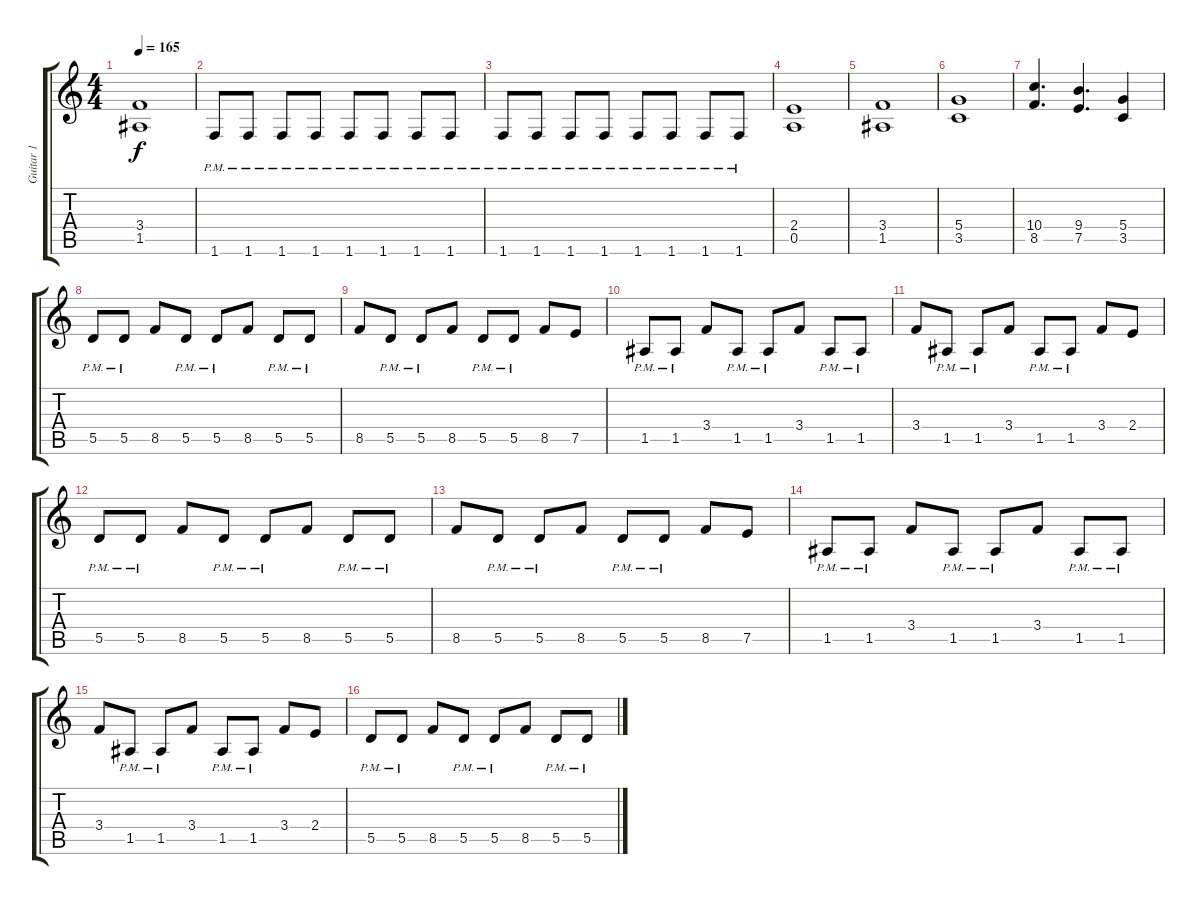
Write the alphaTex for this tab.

\track ("Guitar 1" "Guitar 1") {instrument distortionguitar}
\staff {score tabs}
\tuning (E4 B3 G3 D3 A2 E2) {hide}
\ts (4 4)
\tempo 165
\clef g2
\ks c
(3.4{t} 1.5{t}).1{dy f} |
1.6{pm}.8 1.6{pm}.8 1.6{pm}.8 1.6{pm}.8 1.6{pm}.8 1.6{pm}.8 1.6{pm}.8 1.6{pm}.8 |
1.6{pm}.8 1.6{pm}.8 1.6{pm}.8 1.6{pm}.8 1.6{pm}.8 1.6{pm}.8 1.6{pm}.8 1.6{pm}.8 |
(2.4 0.5).1 |
(3.4 1.5).1 |
(5.4 3.5).1 |
(10.4 8.5).4{d} (9.4 7.5).4{d} (5.4 3.5).4 |
5.5{pm}.8 5.5{pm}.8 8.5.8 5.5{pm}.8 5.5{pm}.8 8.5.8 5.5{pm}.8 5.5{pm}.8 |
8.5.8 5.5{pm}.8 5.5{pm}.8 8.5.8 5.5{pm}.8 5.5{pm}.8 8.5.8 7.5.8 |
1.5{pm}.8 1.5{pm}.8 3.4.8 1.5{pm}.8 1.5{pm}.8 3.4.8 1.5{pm}.8 1.5{pm}.8 |
3.4.8 1.5{pm}.8 1.5{pm}.8 3.4.8 1.5{pm}.8 1.5{pm}.8 3.4.8 2.4.8 |
5.5{pm}.8 5.5{pm}.8 8.5.8 5.5{pm}.8 5.5{pm}.8 8.5.8 5.5{pm}.8 5.5{pm}.8 |
8.5.8 5.5{pm}.8 5.5{pm}.8 8.5.8 5.5{pm}.8 5.5{pm}.8 8.5.8 7.5.8 |
1.5{pm}.8 1.5{pm}.8 3.4.8 1.5{pm}.8 1.5{pm}.8 3.4.8 1.5{pm}.8 1.5{pm}.8 |
3.4.8 1.5{pm}.8 1.5{pm}.8 3.4.8 1.5{pm}.8 1.5{pm}.8 3.4.8 2.4.8 |
5.5{pm}.8 5.5{pm}.8 8.5.8 5.5{pm}.8 5.5{pm}.8 8.5.8 5.5{pm}.8 5.5{pm}.8
